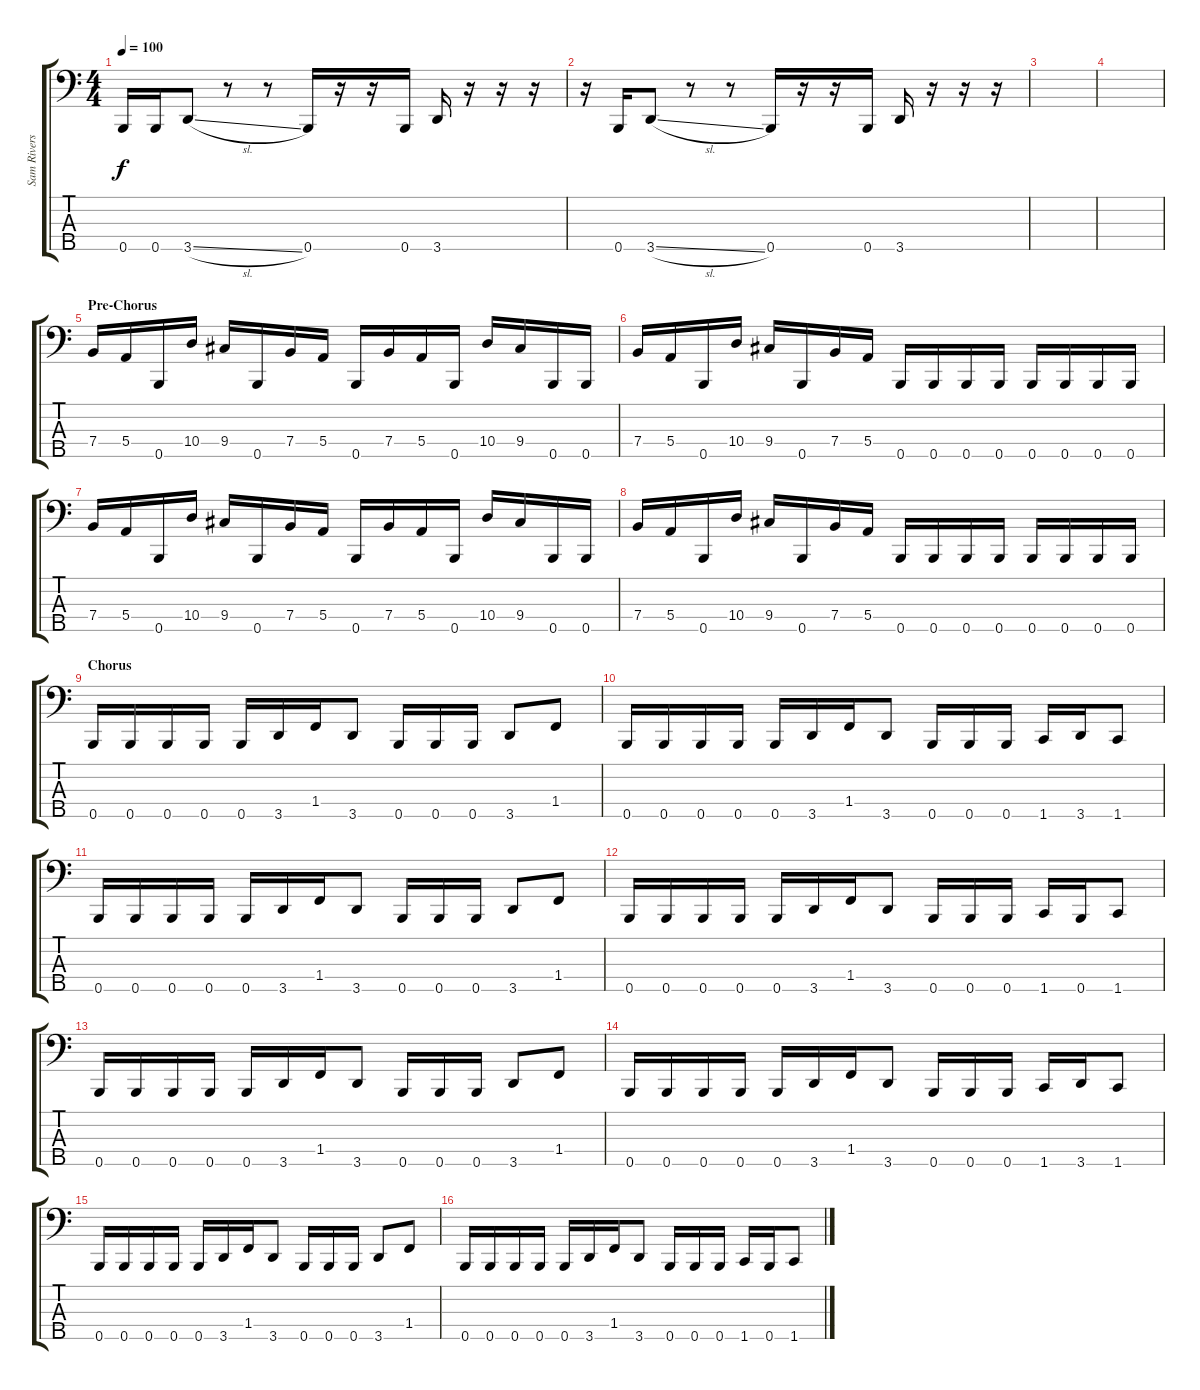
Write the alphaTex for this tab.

\track ("Sam Rivers" "Sam Rivers") {instrument electricbassfinger}
\staff {score tabs}
\tuning (G2 D2 A1 E1 B0) {hide}
\ts (4 4)
\tempo 100
\clef f4
\ks c
0.5.16{dy f} 0.5.16 3.5{sl}.8 r.8 r.8 0.5.16 r.16 r.16 0.5.16 3.5.16 r.16 r.16 r.16 |
r.16 0.5.16 3.5{sl}.8 r.8 r.8 0.5.16 r.16 r.16 0.5.16 3.5.16 r.16 r.16 r.16 |
|
|
\section ("" "Pre-Chorus")
7.4.16 5.4.16 0.5.16 10.4.16 9.4.16 0.5.16 7.4.16 5.4.16 0.5.16 7.4.16 5.4.16 0.5.16 10.4.16 9.4.16 0.5.16 0.5.16 |
7.4.16 5.4.16 0.5.16 10.4.16 9.4.16 0.5.16 7.4.16 5.4.16 0.5.16 0.5.16 0.5.16 0.5.16 0.5.16 0.5.16 0.5.16 0.5.16 |
7.4.16 5.4.16 0.5.16 10.4.16 9.4.16 0.5.16 7.4.16 5.4.16 0.5.16 7.4.16 5.4.16 0.5.16 10.4.16 9.4.16 0.5.16 0.5.16 |
7.4.16 5.4.16 0.5.16 10.4.16 9.4.16 0.5.16 7.4.16 5.4.16 0.5.16 0.5.16 0.5.16 0.5.16 0.5.16 0.5.16 0.5.16 0.5.16 |
\section ("" "Chorus")
0.5.16 0.5.16 0.5.16 0.5.16 0.5.16 3.5.16 1.4.16 3.5.8 0.5.16 0.5.16 0.5.16 3.5.8 1.4.8 |
0.5.16 0.5.16 0.5.16 0.5.16 0.5.16 3.5.16 1.4.16 3.5.8 0.5.16 0.5.16 0.5.16 1.5.16 3.5.16 1.5.8 |
0.5.16 0.5.16 0.5.16 0.5.16 0.5.16 3.5.16 1.4.16 3.5.8 0.5.16 0.5.16 0.5.16 3.5.8 1.4.8 |
0.5.16 0.5.16 0.5.16 0.5.16 0.5.16 3.5.16 1.4.16 3.5.8 0.5.16 0.5.16 0.5.16 1.5.16 0.5.16 1.5.8 |
0.5.16 0.5.16 0.5.16 0.5.16 0.5.16 3.5.16 1.4.16 3.5.8 0.5.16 0.5.16 0.5.16 3.5.8 1.4.8 |
0.5.16 0.5.16 0.5.16 0.5.16 0.5.16 3.5.16 1.4.16 3.5.8 0.5.16 0.5.16 0.5.16 1.5.16 3.5.16 1.5.8 |
0.5.16 0.5.16 0.5.16 0.5.16 0.5.16 3.5.16 1.4.16 3.5.8 0.5.16 0.5.16 0.5.16 3.5.8 1.4.8 |
0.5.16 0.5.16 0.5.16 0.5.16 0.5.16 3.5.16 1.4.16 3.5.8 0.5.16 0.5.16 0.5.16 1.5.16 0.5.16 1.5.8
